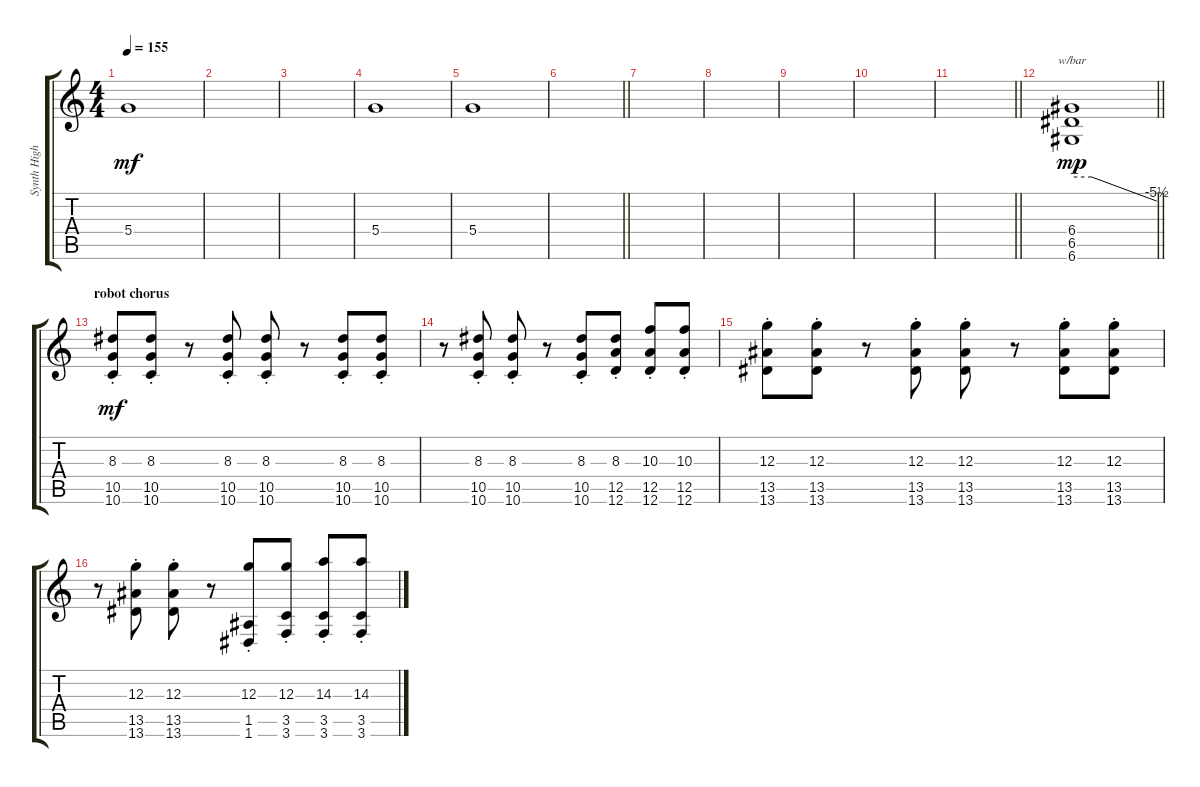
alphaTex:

\track ("Synth High" "Synth High") {instrument lead2sawtooth}
\staff {score tabs}
\tuning (E5 B4 G4 D4 A3 D3) {hide}
\ts (4 4)
\tempo 155
\clef g2
\ks c
5.4.1{dy mf} |
|
|
5.4.1 |
5.4.1 |
\barLineRight lightlight
|
|
|
|
|
\barLineRight lightlight
|
\barLineRight lightlight
(6.4 6.5 6.6).1{tbe (custom default 0 0 14 0 60 -22) dy mp instrument pad8sweep} |
\section ("" "robot chorus")
(8.3{st} 10.5{st} 10.6{st}).8{dy mf instrument lead2sawtooth} (8.3{st} 10.5{st} 10.6{st}).8 r.8 (8.3{st} 10.5{st} 10.6{st}).8 (8.3{st} 10.5{st} 10.6{st}).8 r.8 (8.3{st} 10.5{st} 10.6{st}).8 (8.3{st} 10.5{st} 10.6{st}).8 |
r.8 (8.3{st} 10.5{st} 10.6{st}).8 (8.3{st} 10.5{st} 10.6{st}).8 r.8 (8.3{st} 10.5{st} 10.6{st}).8 (8.3{st} 12.5{st} 12.6{st}).8 (10.3{st} 12.5{st} 12.6{st}).8 (10.3{st} 12.5{st} 12.6{st}).8 |
(12.3{st} 13.5{st} 13.6{st}).8 (12.3{st} 13.5{st} 13.6{st}).8 r.8 (12.3{st} 13.5{st} 13.6{st}).8 (12.3{st} 13.5{st} 13.6{st}).8 r.8 (12.3{st} 13.5{st} 13.6{st}).8 (12.3{st} 13.5{st} 13.6{st}).8 |
r.8 (12.3{st} 13.5{st} 13.6{st}).8 (12.3{st} 13.5{st} 13.6{st}).8 r.8 (12.3{st} 1.5{st} 1.6{st}).8 (12.3{st} 3.5{st} 3.6{st}).8 (14.3{st} 3.5{st} 3.6{st}).8 (14.3{st} 3.5{st} 3.6{st}).8
